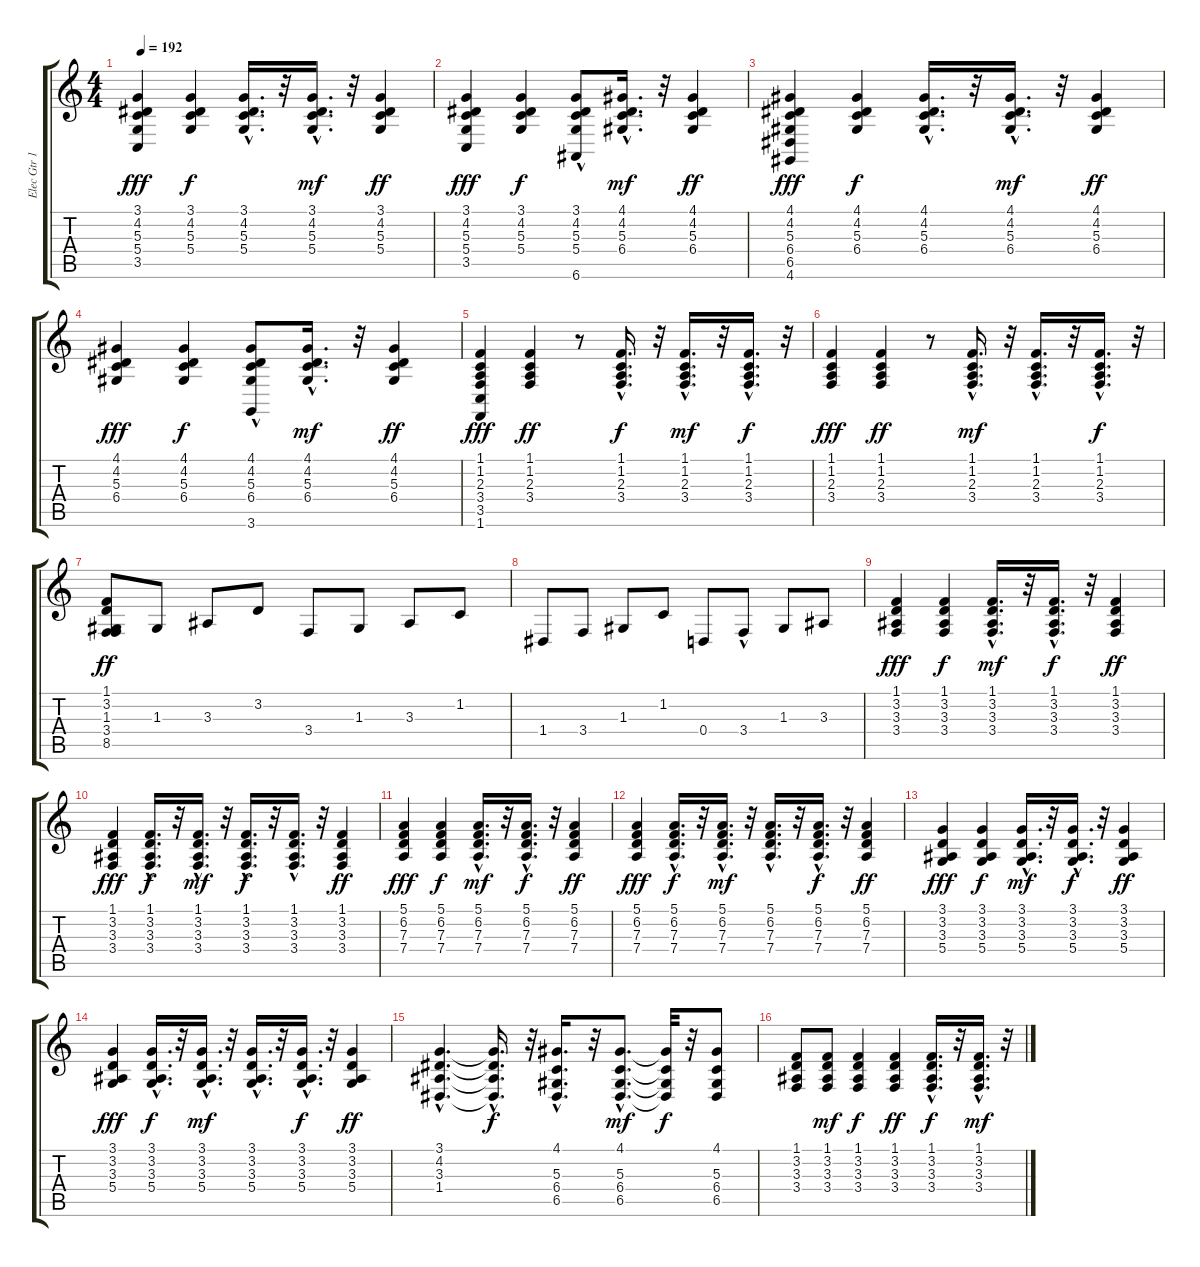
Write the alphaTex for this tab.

\track ("Elec Gtr 1          " "Elec Gtr 1") {instrument brasssection}
\staff {score tabs}
\tuning (E4 B3 G3 D3 A2 E2) {hide}
\ts (4 4)
\tempo 192
\clef g2
\ks c
(3.1 4.2 5.3 5.4 3.5).4{dy fff instrument brasssection} (3.1 4.2 5.3 5.4).4{dy f} (3.1{hac} 4.2{hac} 5.3{hac} 5.4{hac}).16{d} r.32 (3.1{hac} 4.2{hac} 5.3{hac} 5.4{hac}).16{d dy mf} r.32 (3.1 4.2 5.3 5.4).4{dy ff} |
(3.1 4.2 5.3 5.4 3.5).4{dy fff} (3.1 4.2 5.3 5.4).4{dy f} (3.1{hac} 4.2{hac} 5.3{hac} 5.4{hac} 6.6).8 (4.1{hac} 4.2{hac} 5.3{hac} 6.4{hac}).16{d dy mf} r.32 (4.1 4.2 5.3 6.4).4{dy ff} |
(4.1 4.2 5.3 6.4 6.5 4.6).4{dy fff} (4.1 4.2 5.3 6.4).4{dy f} (4.1{hac} 4.2{hac} 5.3{hac} 6.4{hac}).16{d} r.32 (4.1{hac} 4.2{hac} 5.3{hac} 6.4{hac}).16{d dy mf} r.32 (4.1 4.2 5.3 6.4).4{dy ff} |
(4.1 4.2 5.3 6.4).4{dy fff} (4.1 4.2 5.3 6.4).4{dy f} (4.1{hac} 4.2{hac} 5.3{hac} 6.4{hac} 3.6).8 (4.1{hac} 4.2{hac} 5.3{hac} 6.4{hac}).16{d dy mf} r.32 (4.1 4.2 5.3 6.4).4{dy ff} |
(1.1 1.2 2.3 3.4 3.5 1.6).4{dy fff} (1.1 1.2 2.3 3.4).4{dy ff} r.8 (1.1{hac} 1.2{hac} 2.3{hac} 3.4{hac}).16{d dy f} r.32 (1.1{hac} 1.2{hac} 2.3{hac} 3.4{hac}).16{d dy mf} r.32 (1.1{hac} 1.2{hac} 2.3{hac} 3.4{hac}).16{d dy f} r.32 |
(1.1 1.2 2.3 3.4).4{dy fff} (1.1 1.2 2.3 3.4).4{dy ff} r.8 (1.1{hac} 1.2{hac} 2.3{hac} 3.4{hac}).16{d dy mf} r.32 (1.1{hac} 1.2{hac} 2.3{hac} 3.4{hac}).16{d} r.32 (1.1{hac} 1.2{hac} 2.3{hac} 3.4{hac}).16{d dy f} r.32 |
(1.1 3.2 1.3 3.4 8.5).8{dy ff instrument brasssection} 1.3.8 3.3.8 3.2.8 3.4.8 1.3.8 3.3.8 1.2.8 |
1.4.8 3.4.8 1.3.8 1.2.8 0.4.8 3.4{hac}.8 1.3.8 3.3.8 |
(1.1 3.2 3.3 3.4).4{dy fff instrument synthbrass1} (1.1 3.2 3.3 3.4).4{dy f} (1.1{hac} 3.2{hac} 3.3{hac} 3.4{hac}).16{d dy mf} r.32 (1.1{hac} 3.2{hac} 3.3{hac} 3.4{hac}).16{d dy f} r.32 (1.1 3.2 3.3 3.4).4{dy ff} |
(1.1 3.2 3.3 3.4).4{dy fff} (1.1{hac} 3.2{hac} 3.3{hac} 3.4{hac}).16{d dy f} r.32 (1.1{hac} 3.2{hac} 3.3{hac} 3.4{hac}).16{d dy mf} r.32 (1.1{hac} 3.2{hac} 3.3{hac} 3.4{hac}).16{d dy f} r.32 (1.1{hac} 3.2{hac} 3.3{hac} 3.4{hac}).16{d} r.32 (1.1 3.2 3.3 3.4).4{dy ff} |
(5.1 6.2 7.3 7.4).4{dy fff} (5.1 6.2 7.3 7.4).4{dy f} (5.1{hac} 6.2{hac} 7.3{hac} 7.4{hac}).16{d dy mf} r.32 (5.1{hac} 6.2{hac} 7.3{hac} 7.4{hac}).16{d dy f} r.32 (5.1 6.2 7.3 7.4).4{dy ff} |
(5.1 6.2 7.3 7.4).4{dy fff} (5.1{hac} 6.2{hac} 7.3{hac} 7.4{hac}).16{d dy f} r.32 (5.1{hac} 6.2{hac} 7.3{hac} 7.4{hac}).16{d dy mf} r.32 (5.1{hac} 6.2{hac} 7.3{hac} 7.4{hac}).16{d} r.32 (5.1{hac} 6.2{hac} 7.3{hac} 7.4{hac}).16{d dy f} r.32 (5.1 6.2 7.3 7.4).4{dy ff} |
(3.1 3.2 3.3 5.4).4{dy fff} (3.1 3.2 3.3 5.4).4{dy f} (3.1{hac} 3.2{hac} 3.3{hac} 5.4{hac}).16{d dy mf} r.32 (3.1{hac} 3.2{hac} 3.3{hac} 5.4{hac}).16{d dy f} r.32 (3.1 3.2 3.3 5.4).4{dy ff} |
(3.1 3.2 3.3 5.4).4{dy fff} (3.1{hac} 3.2{hac} 3.3{hac} 5.4{hac}).16{d dy f} r.32 (3.1{hac} 3.2{hac} 3.3{hac} 5.4{hac}).16{d dy mf} r.32 (3.1{hac} 3.2{hac} 3.3{hac} 5.4{hac}).16{d} r.32 (3.1{hac} 3.2{hac} 3.3{hac} 5.4{hac}).16{d dy f} r.32 (3.1 3.2 3.3 5.4).4{dy ff} |
(3.1{hac} 4.2{hac} 3.3{hac} 1.4{hac}).4{d} (3.1{hac t} 4.2{hac t} 3.3{hac t} 1.4{hac t}).16{d dy f} r.32 (4.1{hac} 5.3{hac} 6.4{hac} 6.5{hac}).16{d} r.32 (4.1{hac} 5.3{hac} 6.4{hac} 6.5{hac}).8{d dy mf} (4.1{t} 5.3{t} 6.4{t} 6.5{t}).32{dy f} r.32 (4.1 5.3 6.4 6.5).8 |
(1.1 3.2 3.3 3.4).8 (1.1 3.2 3.3 3.4).8{dy mf} (1.1 3.2 3.3 3.4).4{dy f} (1.1 3.2 3.3 3.4).4{dy ff} (1.1{hac} 3.2{hac} 3.3{hac} 3.4{hac}).16{d dy f} r.32 (1.1{hac} 3.2{hac} 3.3{hac} 3.4{hac}).16{d dy mf} r.32
